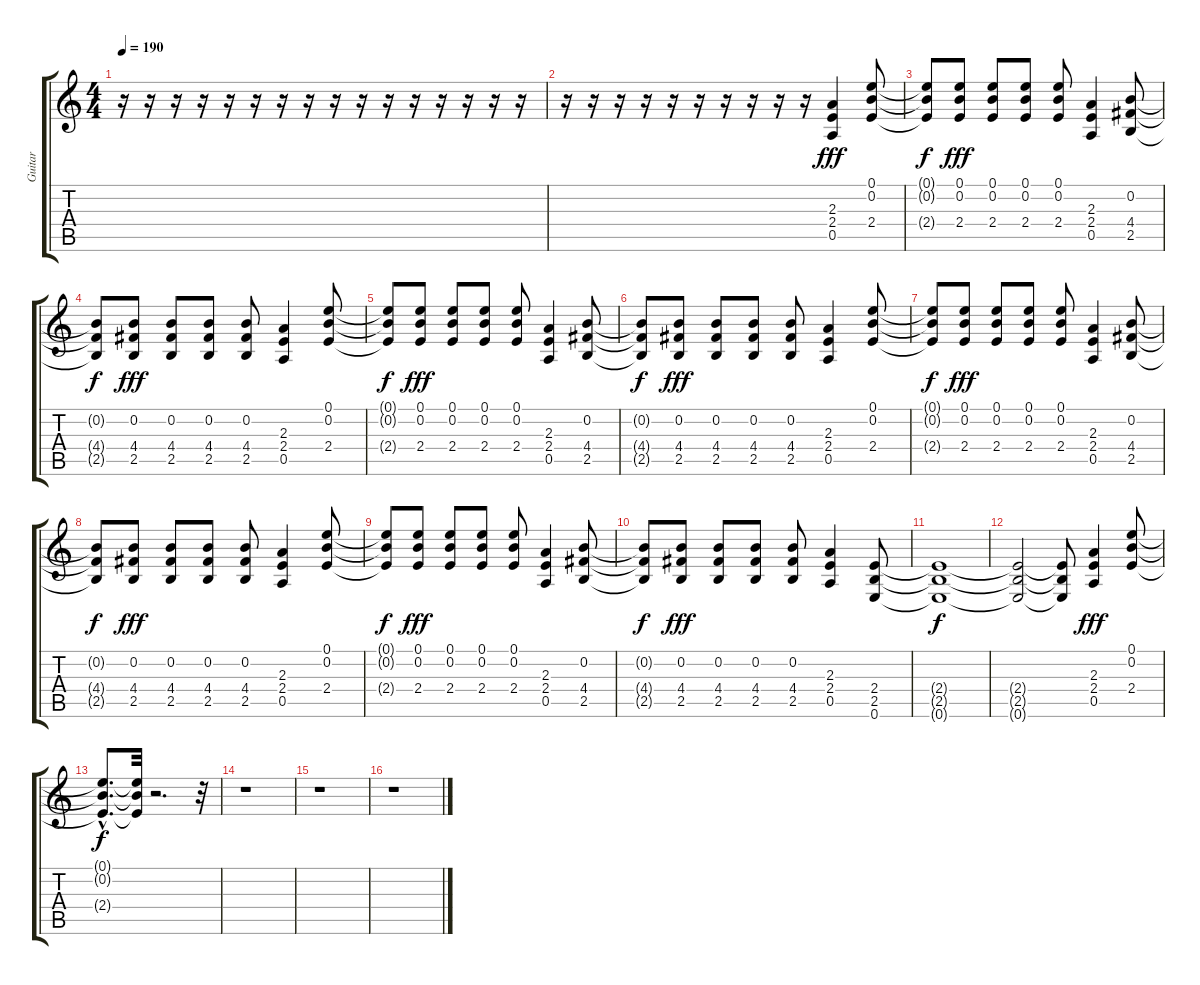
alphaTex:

\track ("Guitar" "Guitar") {instrument distortionguitar}
\staff {score tabs}
\tuning (E4 B3 G3 D3 A2 E2) {hide}
\ts (4 4)
\tempo 190
\clef g2
\ks c
r.16{dy fff instrument distortionguitar} r.16 r.16 r.16 r.16 r.16 r.16 r.16 r.16 r.16 r.16 r.16 r.16 r.16 r.16 r.16 |
r.16 r.16 r.16 r.16 r.16 r.16 r.16 r.16 r.16 r.16 (2.3 2.4 0.5).4 (0.1 0.2 2.4).8 |
(0.1{t} 0.2{t} 2.4{t}).8{dy f} (0.1 0.2 2.4).8{dy fff} (0.1 0.2 2.4).8 (0.1 0.2 2.4).8 (0.1 0.2 2.4).8 (2.3 2.4 0.5).4 (0.2 4.4 2.5).8 |
(0.2{t} 4.4{t} 2.5{t}).8{dy f} (0.2 4.4 2.5).8{dy fff} (0.2 4.4 2.5).8 (0.2 4.4 2.5).8 (0.2 4.4 2.5).8 (2.3 2.4 0.5).4 (0.1 0.2 2.4).8 |
(0.1{t} 0.2{t} 2.4{t}).8{dy f} (0.1 0.2 2.4).8{dy fff} (0.1 0.2 2.4).8 (0.1 0.2 2.4).8 (0.1 0.2 2.4).8 (2.3 2.4 0.5).4 (0.2 4.4 2.5).8 |
(0.2{t} 4.4{t} 2.5{t}).8{dy f} (0.2 4.4 2.5).8{dy fff} (0.2 4.4 2.5).8 (0.2 4.4 2.5).8 (0.2 4.4 2.5).8 (2.3 2.4 0.5).4 (0.1 0.2 2.4).8 |
(0.1{t} 0.2{t} 2.4{t}).8{dy f} (0.1 0.2 2.4).8{dy fff} (0.1 0.2 2.4).8 (0.1 0.2 2.4).8 (0.1 0.2 2.4).8 (2.3 2.4 0.5).4 (0.2 4.4 2.5).8 |
(0.2{t} 4.4{t} 2.5{t}).8{dy f} (0.2 4.4 2.5).8{dy fff} (0.2 4.4 2.5).8 (0.2 4.4 2.5).8 (0.2 4.4 2.5).8 (2.3 2.4 0.5).4 (0.1 0.2 2.4).8 |
(0.1{t} 0.2{t} 2.4{t}).8{dy f} (0.1 0.2 2.4).8{dy fff} (0.1 0.2 2.4).8 (0.1 0.2 2.4).8 (0.1 0.2 2.4).8 (2.3 2.4 0.5).4 (0.2 4.4 2.5).8 |
(0.2{t} 4.4{t} 2.5{t}).8{dy f} (0.2 4.4 2.5).8{dy fff} (0.2 4.4 2.5).8 (0.2 4.4 2.5).8 (0.2 4.4 2.5).8 (2.3 2.4 0.5).4 (2.4 2.5 0.6).8 |
(2.4{t} 2.5{t} 0.6{t}).1{dy f} |
(2.4{t} 2.5{t} 0.6{t}).2 (2.4{t} 2.5{t} 0.6{t}).8 (2.3 2.4 0.5).4{dy fff} (0.1 0.2 2.4).8 |
(0.1{hac t} 0.2{hac t} 2.4{hac t}).8{d dy f} (0.1{t} 0.2{t} 2.4{t}).32 r.2{d} r.32 |
r.1 |
r.1 |
r.1
